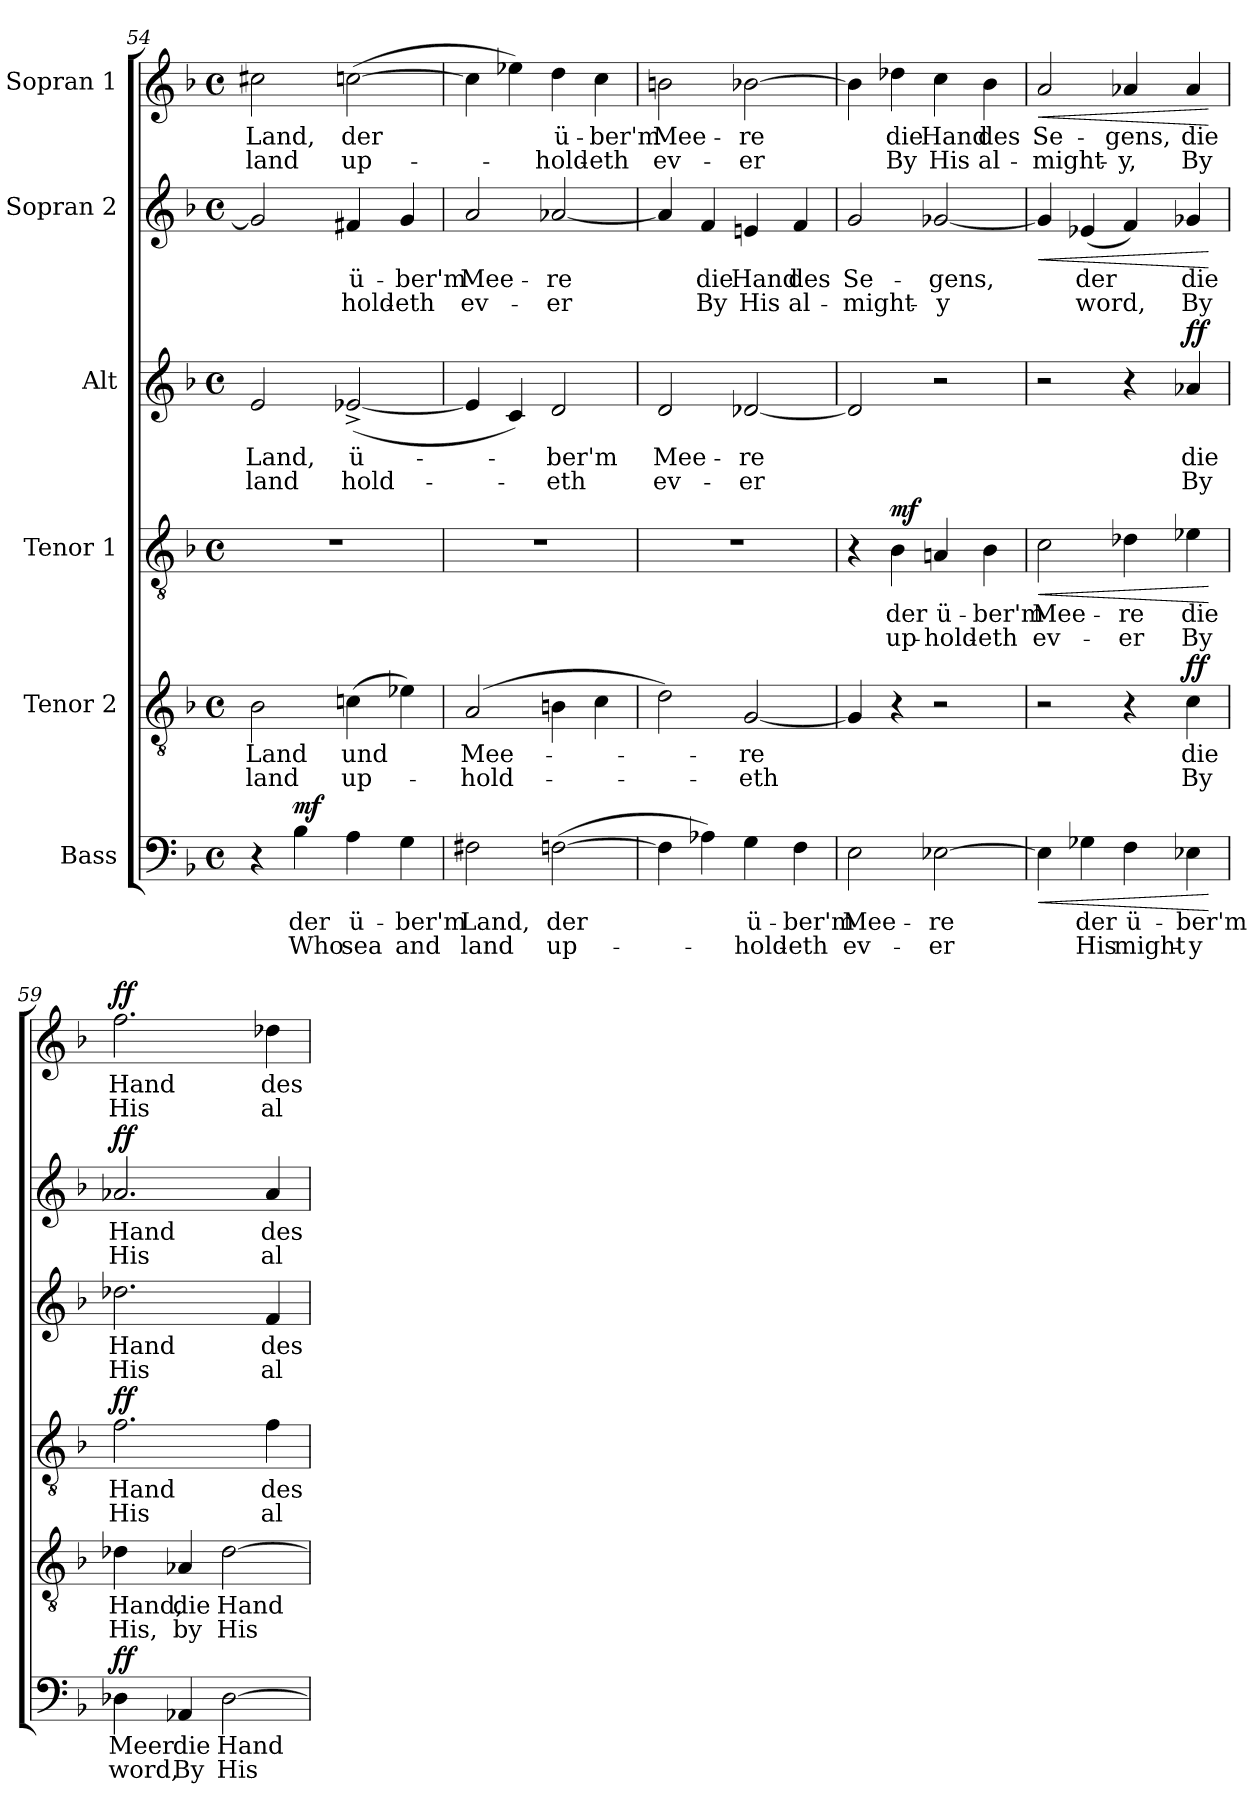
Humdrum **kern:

**kern	**text	**text	**dynam	**kern	**text	**text	**dynam	**kern	**text	**text	**dynam	**kern	**text	**text	**dynam	**kern	**text	**text	**dynam	**kern	**text	**text	**dynam
*part6	*part6	*part6	*part6	*part5	*part5	*part5	*part5	*part4	*part4	*part4	*part4	*part3	*part3	*part3	*part3	*part2	*part2	*part2	*part2	*part1	*part1	*part1	*part1
*staff6	*staff6	*staff6	*staff6	*staff5	*staff5	*staff5	*staff5	*staff4	*staff4	*staff4	*staff4	*staff3	*staff3	*staff3	*staff3	*staff2	*staff2	*staff2	*staff2	*staff1	*staff1	*staff1	*staff1
*I"Bass	*	*	*	*I"Tenor 2	*	*	*	*I"Tenor 1	*	*	*	*I"Alt	*	*	*	*I"Sopran 2	*	*	*	*I"Sopran 1	*	*	*
*clefF4	*	*	*	*clefGv2	*	*	*	*clefGv2	*	*	*	*clefG2	*	*	*	*clefG2	*	*	*	*clefG2	*	*	*
*k[b-]	*	*	*	*k[b-]	*	*	*	*k[b-]	*	*	*	*k[b-]	*	*	*	*k[b-]	*	*	*	*k[b-]	*	*	*
*M4/4	*	*	*	*M4/4	*	*	*	*M4/4	*	*	*	*M4/4	*	*	*	*M4/4	*	*	*	*M4/4	*	*	*
*met(c)	*	*	*	*met(c)	*	*	*	*met(c)	*	*	*	*met(c)	*	*	*	*met(c)	*	*	*	*met(c)	*	*	*
=54	=54	=54	=54	=54	=54	=54	=54	=54	=54	=54	=54	=54	=54	=54	=54	=54	=54	=54	=54	=54	=54	=54	=54
!	!	!	!	!	!LO:LY:b	!LO:LY:b	!	!	!	!	!	!	!LO:LY:b	!LO:LY:b	!	!	!	!	!	!	!LO:LY:b	!LO:LY:b	!
4r	.	.	.	2B-\	Land	land	.	1r	.	.	.	2e/	Land,	land	.	2g/]	.	.	.	2cc#X\	Land,	land	.
!	!LO:LY:b	!LO:LY:b	!LO:DY:a	!	!	!	!	!	!	!	!	!	!	!	!	!	!	!	!	!	!	!	!
4B-\	der	Who	mf	.	.	.	.	.	.	.	.	.	.	.	.	.	.	.	.	.	.	.	.
!	!LO:LY:b	!LO:LY:b	!	!	!LO:LY:b	!LO:LY:b	!	!	!	!	!	!	!LO:LY:b	!LO:LY:b	!	!	!LO:LY:b	!LO:LY:b	!	!	!LO:LY:b	!LO:LY:b	!
4A\	ü-	sea	.	(4cn\	und	up-	.	.	.	.	.	([2e-X^/	ü-	hold-	.	4f#X/	ü-	-hold-	.	([2ccn\	der	up-	.
!	!LO:LY:b	!LO:LY:b	!	!	!	!	!	!	!	!	!	!	!	!	!	!	!LO:LY:b	!LO:LY:b	!	!	!	!	!
4G\	-ber'm	and	.	4e-X\)	.	.	.	.	.	.	.	.	.	.	.	4g/	-ber'm	-eth	.	.	.	.	.
!!LO:LB:g=z
=55	=55	=55	=55	=55	=55	=55	=55	=55	=55	=55	=55	=55	=55	=55	=55	=55	=55	=55	=55	=55	=55	=55	=55
!	!LO:LY:b	!LO:LY:b	!	!	!LO:LY:b	!LO:LY:b	!	!	!	!	!	!	!	!	!	!	!LO:LY:b	!LO:LY:b	!	!	!	!	!
2F#X\	Land,	land	.	(2A/	Mee-	-hold-	.	1r	.	.	.	4e-/]	.	.	.	2a/	Mee-	ev-	.	4cc\]	.	.	.
.	.	.	.	.	.	.	.	.	.	.	.	4c/)	.	.	.	.	.	.	.	4ee-X\)	.	.	.
!	!LO:LY:b	!LO:LY:b	!	!	!	!	!	!	!	!	!	!	!LO:LY:b	!LO:LY:b	!	!	!LO:LY:b	!LO:LY:b	!	!	!LO:LY:b	!LO:LY:b	!
([2Fn\	der	up-	.	4Bn\	.	.	.	.	.	.	.	2d/	-ber'm	-eth	.	[2a-X/	-re	-er	.	4dd\	ü-	-hold-	.
!	!	!	!	!	!	!	!	!	!	!	!	!	!	!	!	!	!	!	!	!	!LO:LY:b	!LO:LY:b	!
.	.	.	.	4c\	.	.	.	.	.	.	.	.	.	.	.	.	.	.	.	4cc\	-ber'm	-eth	.
=56	=56	=56	=56	=56	=56	=56	=56	=56	=56	=56	=56	=56	=56	=56	=56	=56	=56	=56	=56	=56	=56	=56	=56
!	!	!	!	!	!	!	!	!	!	!	!	!	!LO:LY:b	!LO:LY:b	!	!	!	!	!	!	!LO:LY:b	!LO:LY:b	!
4F\]	.	.	.	2d\)	.	.	.	1r	.	.	.	2d/	Mee-	ev-	.	4a-/]	.	.	.	2bn\	Mee-	ev-	.
!	!	!	!	!	!	!	!	!	!	!	!	!	!	!	!	!	!LO:LY:b	!LO:LY:b	!	!	!	!	!
4A-X\)	.	.	.	.	.	.	.	.	.	.	.	.	.	.	.	4f/	die	By	.	.	.	.	.
!	!LO:LY:b	!LO:LY:b	!	!	!LO:LY:b	!LO:LY:b	!	!	!	!	!	!	!LO:LY:b	!LO:LY:b	!	!	!LO:LY:b	!LO:LY:b	!	!	!LO:LY:b	!LO:LY:b	!
4G\	ü-	-hold-	.	[2G/	-re	-eth	.	.	.	.	.	[2d-X/	-re	-er	.	4en/	Hand	His	.	[2b-X\	-re	-er	.
!	!LO:LY:b	!LO:LY:b	!	!	!	!	!	!	!	!	!	!	!	!	!	!	!LO:LY:b	!LO:LY:b	!	!	!	!	!
4F\	-ber'm	-eth	.	.	.	.	.	.	.	.	.	.	.	.	.	4f/	des	al-	.	.	.	.	.
=57	=57	=57	=57	=57	=57	=57	=57	=57	=57	=57	=57	=57	=57	=57	=57	=57	=57	=57	=57	=57	=57	=57	=57
!	!LO:LY:b	!LO:LY:b	!	!	!	!	!	!	!	!	!	!	!	!	!	!	!LO:LY:b	!LO:LY:b	!	!	!	!	!
2E\	Mee-	ev-	.	4G/]	.	.	.	4r	.	.	.	2d-/]	.	.	.	2g/	Se-	-might-	.	4b-\]	.	.	.
!	!	!	!	!	!	!	!	!	!LO:LY:b	!LO:LY:b	!LO:DY:a	!	!	!	!	!	!	!	!	!	!LO:LY:b	!LO:LY:b	!
.	.	.	.	4r	.	.	.	4B-\	der	up-	mf	.	.	.	.	.	.	.	.	4dd-X\	die	By	.
!	!LO:LY:b	!LO:LY:b	!	!	!	!	!	!	!LO:LY:b	!LO:LY:b	!	!	!	!	!	!	!LO:LY:b	!LO:LY:b	!	!	!LO:LY:b	!LO:LY:b	!
[2E-X\	-re	-er	.	2r	.	.	.	4An/	ü-	-hold-	.	2r	.	.	.	[2g-X/	-gens,	-y	.	4cc\	Hand	His	.
!	!	!	!	!	!	!	!	!	!LO:LY:b	!LO:LY:b	!	!	!	!	!	!	!	!	!	!	!LO:LY:b	!LO:LY:b	!
.	.	.	.	.	.	.	.	4B-\	-ber'm	-eth	.	.	.	.	.	.	.	.	.	4b-\	des	al-	.
=58	=58	=58	=58	=58	=58	=58	=58	=58	=58	=58	=58	=58	=58	=58	=58	=58	=58	=58	=58	=58	=58	=58	=58
!	!	!	!LO:HP:b	!	!	!	!	!	!LO:LY:b	!LO:LY:b	!LO:HP:b	!	!	!	!	!	!	!	!LO:HP:b	!	!LO:LY:b	!LO:LY:b	!LO:HP:b
4E-\]	.	.	<	2r	.	.	.	2c\	Mee-	ev-	<	2r	.	.	.	4g-/]	.	.	<	2a/	Se-	-might-	<
!	!LO:LY:b	!LO:LY:b	!	!	!	!	!	!	!	!	!	!	!	!	!	!	!LO:LY:b	!LO:LY:b	!	!	!	!	!
4G-X\	der	His	.	.	.	.	.	.	.	.	.	.	.	.	.	(4e-X/	der	word,	.	.	.	.	.
!	!LO:LY:b	!LO:LY:b	!	!	!	!	!	!	!LO:LY:b	!LO:LY:b	!	!	!	!	!	!	!	!	!	!	!LO:LY:b	!LO:LY:b	!
4F\	ü-	might-	.	4r	.	.	.	4d-X\	-re	-er	.	4r	.	.	.	4f/)	.	.	.	4a-X/	-gens,	-y,	.
!	!LO:LY:b	!LO:LY:b	!	!	!LO:LY:b	!LO:LY:b	!LO:DY:a	!	!LO:LY:b	!LO:LY:b	!	!	!LO:LY:b	!LO:LY:b	!LO:DY:a	!	!LO:LY:b	!LO:LY:b	!	!	!LO:LY:b	!LO:LY:b	!
4E-X\	-ber'm	-y	.	4c\	die	By	ff	4e-X\	die	By	.	4a-X/	die	By	ff	4g-X/	die	By	.	4a-/	die	By	.
.	.	.	[	.	.	.	.	.	.	.	[	.	.	.	.	.	.	.	[	.	.	.	[
!!LO:PB:g=z
=59	=59	=59	=59	=59	=59	=59	=59	=59	=59	=59	=59	=59	=59	=59	=59	=59	=59	=59	=59	=59	=59	=59	=59
!	!LO:LY:b	!LO:LY:b	!LO:DY:a	!	!LO:LY:b	!LO:LY:b	!	!	!LO:LY:b	!LO:LY:b	!LO:DY:a	!	!LO:LY:b	!LO:LY:b	!	!	!LO:LY:b	!LO:LY:b	!LO:DY:a	!	!LO:LY:b	!LO:LY:b	!LO:DY:a
4D-X\	Meer	word,	ff	4d-X\	Hand,	His,	.	2.f\	Hand	His	ff	2.dd-X\	Hand	His	.	2.a-X/	Hand	His	ff	2.ff\	Hand	His	ff
!	!LO:LY:b	!LO:LY:b	!	!	!LO:LY:b	!LO:LY:b	!	!	!	!	!	!	!	!	!	!	!	!	!	!	!	!	!
4AA-X/	die	By	.	4A-X/	die	by	.	.	.	.	.	.	.	.	.	.	.	.	.	.	.	.	.
!	!LO:LY:b	!LO:LY:b	!	!	!LO:LY:b	!LO:LY:b	!	!	!	!	!	!	!	!	!	!	!	!	!	!	!	!	!
[2D-\	Hand	His	.	[2d-\	Hand	His	.	.	.	.	.	.	.	.	.	.	.	.	.	.	.	.	.
!	!	!	!	!	!	!	!	!	!LO:LY:b	!LO:LY:b	!	!	!LO:LY:b	!LO:LY:b	!	!	!LO:LY:b	!LO:LY:b	!	!	!LO:LY:b	!LO:LY:b	!
.	.	.	.	.	.	.	.	4f\	des	al-	.	4f/	des	al-	.	4a-/	des	al-	.	4dd-X\	des	al-	.
=	=	=	=	=	=	=	=	=	=	=	=	=	=	=	=	=	=	=	=	=	=	=	=
*-	*-	*-	*-	*-	*-	*-	*-	*-	*-	*-	*-	*-	*-	*-	*-	*-	*-	*-	*-	*-	*-	*-	*-
